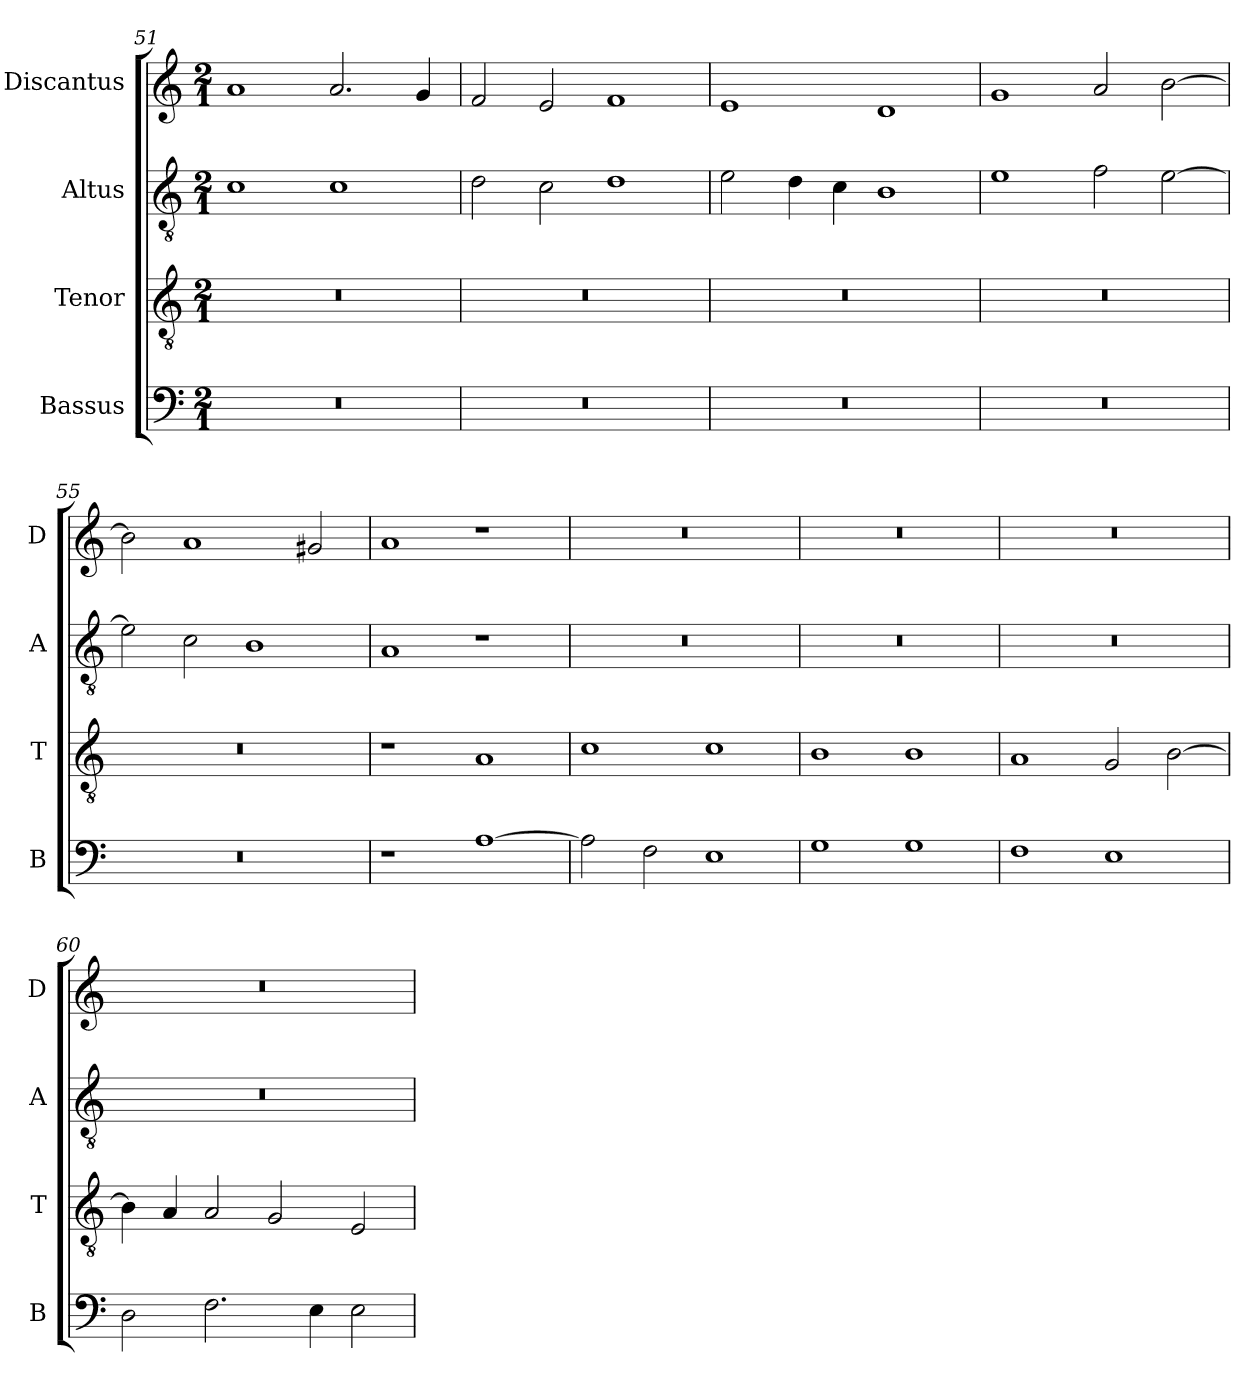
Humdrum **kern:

**kern	**kern	**kern	**kern
*part4	*part3	*part2	*part1
*staff4	*staff3	*staff2	*staff1
*I"Bassus	*I"Tenor	*I"Altus	*I"Discantus
*I'B	*I'T	*I'A	*I'D
*clefF4	*clefGv2	*clefGv2	*clefG2
*k[]	*k[]	*k[]	*k[]
*M2/1	*M2/1	*M2/1	*M2/1
=51	=51	=51	=51
0r	0r	1c	1a
.	.	1c	2.a/
.	.	.	4g/
=52	=52	=52	=52
0r	0r	2d\	2f/
.	.	2c\	2e/
.	.	1d	1f
=53	=53	=53	=53
0r	0r	2e\	1e
.	.	4d\	.
.	.	4c\	.
.	.	1B	1d
=54	=54	=54	=54
0r	0r	1e	1g
.	.	2f\	2a/
.	.	[2e\	[2b\
=55	=55	=55	=55
0r	0r	2e\]	2b\]
.	.	2c\	1a
.	.	1B	.
.	.	.	2g#X/
=56	=56	=56	=56
1r	1r	1A	1a
[1A	1A	1r	1r
=57	=57	=57	=57
2A\]	1c	0r	0r
2F\	.	.	.
1E	1c	.	.
=58	=58	=58	=58
1G	1B	0r	0r
1G	1B	.	.
=59	=59	=59	=59
1F	1A	0r	0r
1E	2G/	.	.
.	[2B\	.	.
=60	=60	=60	=60
2D\	4B\]	0r	0r
.	4A/	.	.
2.F\	2A/	.	.
.	2G/	.	.
4E\	.	.	.
2E\	2E/	.	.
=	=	=	=
*-	*-	*-	*-
